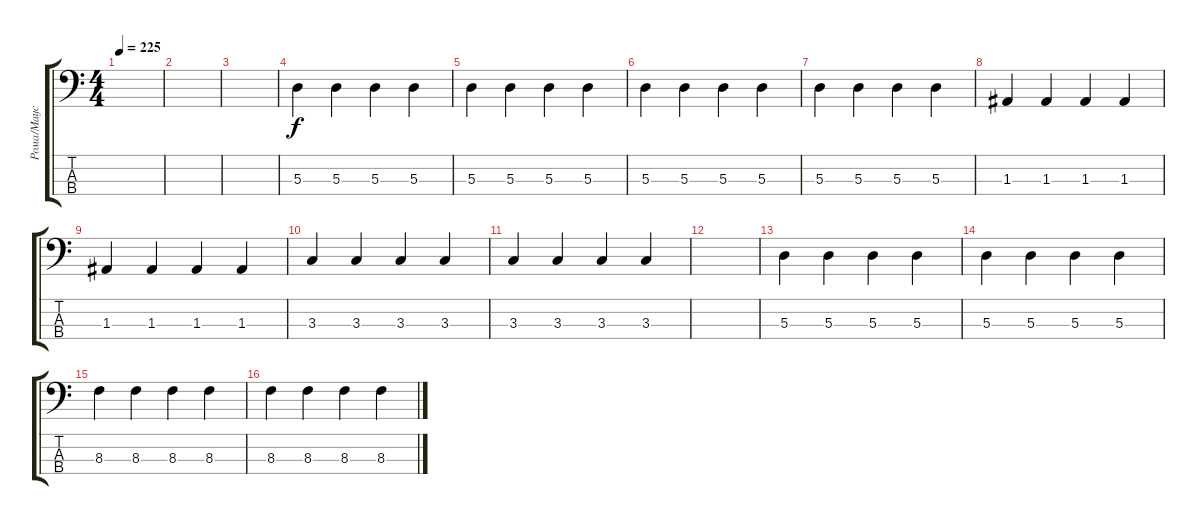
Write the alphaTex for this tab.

\track ("Рома/Маус" "Рома/Маус") {instrument electricbassfinger}
\staff {score tabs}
\tuning (G2 D2 A1 E1) {hide}
\ts (4 4)
\tempo 225
\clef f4
\ks c
|
|
|
5.3.4 5.3.4 5.3.4 5.3.4 |
5.3.4 5.3.4 5.3.4 5.3.4 |
5.3.4 5.3.4 5.3.4 5.3.4 |
5.3.4 5.3.4 5.3.4 5.3.4 |
1.3.4 1.3.4 1.3.4 1.3.4 |
1.3.4 1.3.4 1.3.4 1.3.4 |
3.3.4 3.3.4 3.3.4 3.3.4 |
3.3.4 3.3.4 3.3.4 3.3.4 |
|
5.3.4 5.3.4 5.3.4 5.3.4 |
5.3.4 5.3.4 5.3.4 5.3.4 |
8.3.4 8.3.4 8.3.4 8.3.4 |
8.3.4 8.3.4 8.3.4 8.3.4
